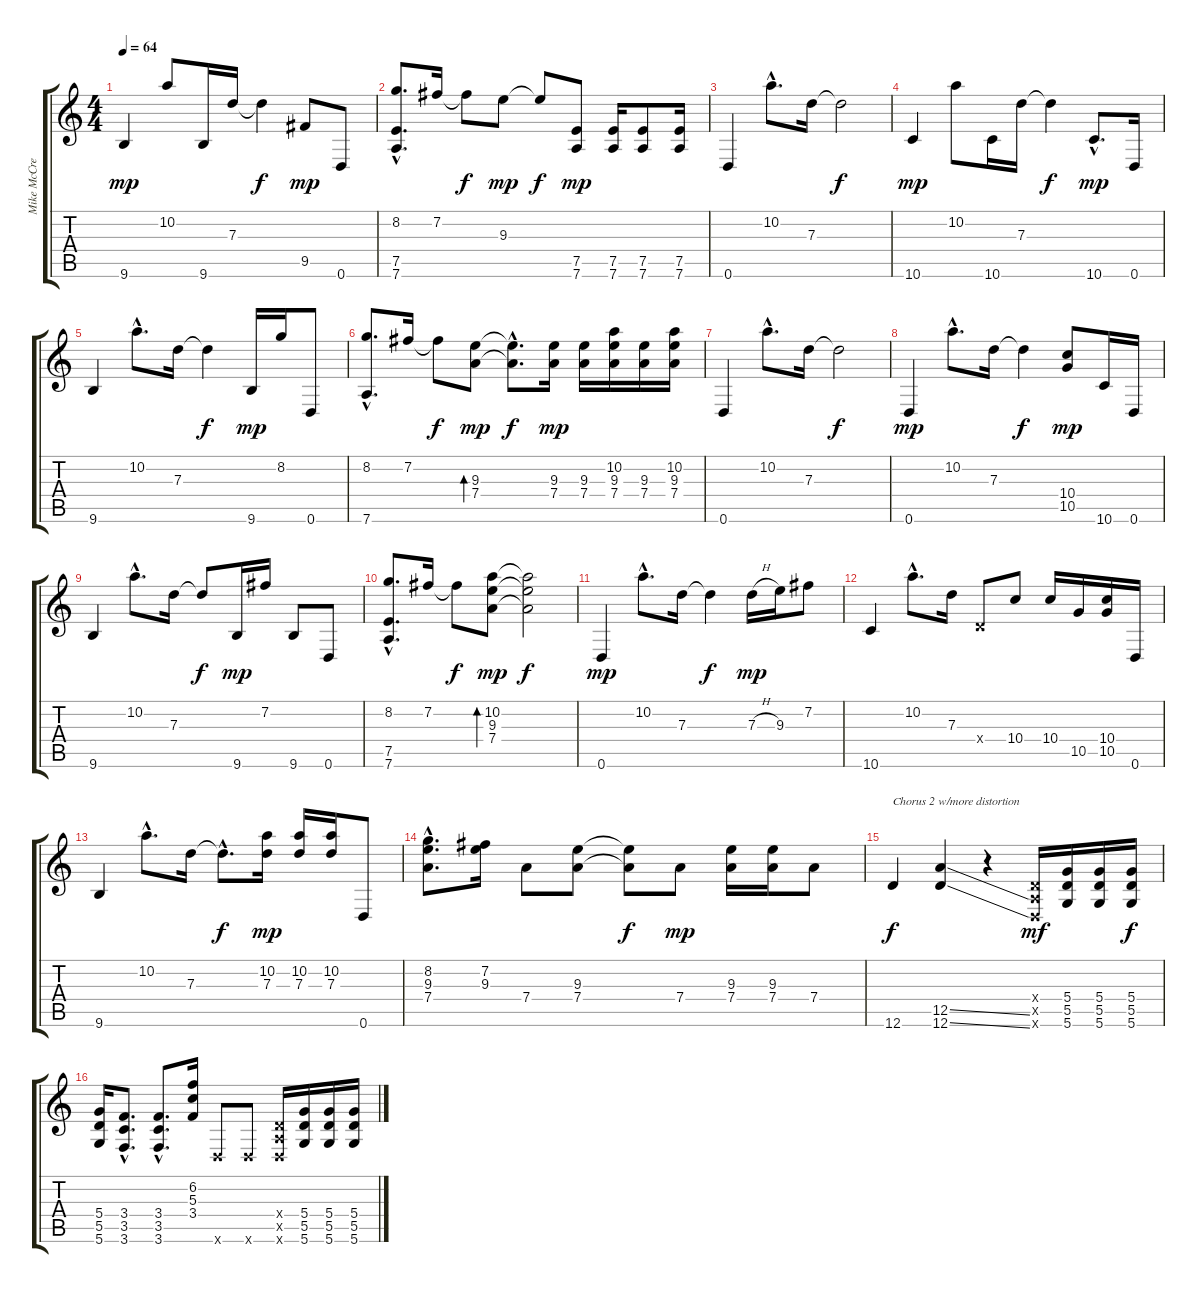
\track ("Mike McCready" "Mike McCre") {instrument distortionguitar}
\staff {score tabs}
\tuning (E4 B3 G3 D3 A2 D2) {hide}
\ts (4 4)
\tempo 64
\clef g2
\ks c
9.6.4{dy mp instrument electricguitarclean} 10.2.8{instrument electricguitarclean} 9.6.16{instrument electricguitarclean} 7.3.16{instrument electricguitarclean} 7.3{t}.4{dy f instrument electricguitarclean} 9.5.8{dy mp instrument electricguitarclean} 0.6.8{instrument electricguitarclean} |
(8.2{hac} 7.5{hac} 7.6{hac}).8{d instrument electricguitarclean} 7.2.16{instrument electricguitarclean} 7.2{t}.8{dy f instrument electricguitarclean} 9.3.8{dy mp instrument electricguitarclean} 9.3{t}.8{dy f instrument electricguitarclean} (7.5 7.6).8{dy mp instrument electricguitarclean} (7.5 7.6).16{instrument electricguitarclean} (7.5 7.6).8{instrument electricguitarclean} (7.5 7.6).16{instrument electricguitarclean} |
0.6.4{instrument electricguitarclean} 10.2{hac}.8{d instrument electricguitarclean} 7.3.16{instrument electricguitarclean} 7.3{t}.2{dy f instrument electricguitarclean} |
10.6.4{dy mp instrument electricguitarclean} 10.2.8{instrument electricguitarclean} 10.6.16{instrument electricguitarclean} 7.3.16{instrument electricguitarclean} 7.3{t}.4{dy f instrument electricguitarclean} 10.6{hac}.8{d dy mp instrument electricguitarclean} 0.6.16{instrument electricguitarclean} |
9.6.4{instrument electricguitarclean} 10.2{hac}.8{d instrument electricguitarclean} 7.3.16{instrument electricguitarclean} 7.3{t}.4{dy f instrument electricguitarclean} 9.6.16{dy mp instrument electricguitarclean} 8.2.16{instrument electricguitarclean} 0.6.8{instrument electricguitarclean} |
(8.2{hac} 7.6{hac}).8{d instrument electricguitarclean} 7.2.16{instrument electricguitarclean} 7.2{t}.8{dy f instrument electricguitarclean} (9.3 7.4).8{bd 120 dy mp instrument electricguitarclean} (9.3{hac t} 7.4{hac t}).8{d dy f instrument electricguitarclean} (9.3 7.4).16{dy mp instrument electricguitarclean} (9.3 7.4).16{instrument electricguitarclean} (10.2 9.3 7.4).16{instrument electricguitarclean} (9.3 7.4).16{instrument electricguitarclean} (10.2 9.3 7.4).16{instrument electricguitarclean} |
0.6.4{instrument electricguitarclean} 10.2{hac}.8{d instrument electricguitarclean} 7.3.16{instrument electricguitarclean} 7.3{t}.2{dy f instrument electricguitarclean} |
0.6.4{dy mp instrument electricguitarclean} 10.2{hac}.8{d instrument electricguitarclean} 7.3.16{instrument electricguitarclean} 7.3{t}.4{dy f instrument electricguitarclean} (10.4 10.5).8{dy mp instrument electricguitarclean} 10.6.16{instrument electricguitarclean} 0.6.16{instrument electricguitarclean} |
9.6.4{instrument electricguitarclean} 10.2{hac}.8{d instrument electricguitarclean} 7.3.16{instrument electricguitarclean} 7.3{t}.8{dy f instrument electricguitarclean} 9.6.16{dy mp instrument electricguitarclean} 7.2.16{instrument electricguitarclean} 9.6.8{instrument electricguitarclean} 0.6.8{instrument electricguitarclean} |
(8.2{hac} 7.5{hac} 7.6{hac}).8{d instrument electricguitarclean} 7.2.16{instrument electricguitarclean} 7.2{t}.8{dy f instrument electricguitarclean} (10.2 9.3 7.4).8{bd 120 dy mp instrument electricguitarclean} (10.2{t} 9.3{t} 7.4{t}).2{dy f instrument electricguitarclean} |
0.6.4{dy mp instrument electricguitarclean} 10.2{hac}.8{d instrument electricguitarclean} 7.3.16{instrument electricguitarclean} 7.3{t}.4{dy f instrument electricguitarclean} 7.3{h}.16{dy mp instrument electricguitarclean} 9.3.16{instrument electricguitarclean} 7.2.8{instrument electricguitarclean} |
10.6.4{instrument electricguitarclean} 10.2{hac}.8{d instrument electricguitarclean} 7.3.16{instrument electricguitarclean} 0.4{x}.8{instrument electricguitarclean} 10.4.8{instrument electricguitarclean} 10.4.16{instrument electricguitarclean} 10.5.16{instrument electricguitarclean} (10.4 10.5).16{instrument electricguitarclean} 0.6.16{instrument electricguitarclean} |
9.6.4{instrument electricguitarclean} 10.2{hac}.8{d instrument electricguitarclean} 7.3.16{instrument electricguitarclean} 7.3{hac t}.8{d dy f instrument electricguitarclean} (10.2 7.3).16{dy mp instrument electricguitarclean} (10.2 7.3).16{instrument electricguitarclean} (10.2 7.3).16{instrument electricguitarclean} 0.6.8{instrument electricguitarclean} |
(8.2{hac} 9.3{hac} 7.4{hac}).8{d instrument electricguitarclean} (7.2 9.3).16{instrument electricguitarclean} 7.4.8{instrument electricguitarclean} (9.3 7.4).8{instrument electricguitarclean} (9.3{t} 7.4{t}).8{dy f instrument electricguitarclean} 7.4.8{dy mp instrument electricguitarclean} (9.3 7.4).16{instrument electricguitarclean} (9.3 7.4).16{instrument electricguitarclean} 7.4.8{instrument electricguitarclean} |
12.6.4{txt "Chorus 2 w/more distortion" dy f instrument distortionguitar} (12.5{ss} 12.6{ss}).4 r.4 (0.4{x} 0.5{x} 0.6{x}).16{dy mf} (5.4 5.5 5.6).16 (5.4 5.5 5.6).16 (5.4 5.5 5.6).16{dy f} |
(5.4 5.5 5.6).16 (3.4{hac} 3.5{hac} 3.6{hac}).8{d} (3.4{hac} 3.5{hac} 3.6{hac}).8{d} (6.2 5.3 3.4).16 0.6{x}.8 0.6{x}.8 (0.4{x} 0.5{x} 0.6{x}).16 (5.4 5.5 5.6).16 (5.4 5.5 5.6).16 (5.4 5.5 5.6).16
